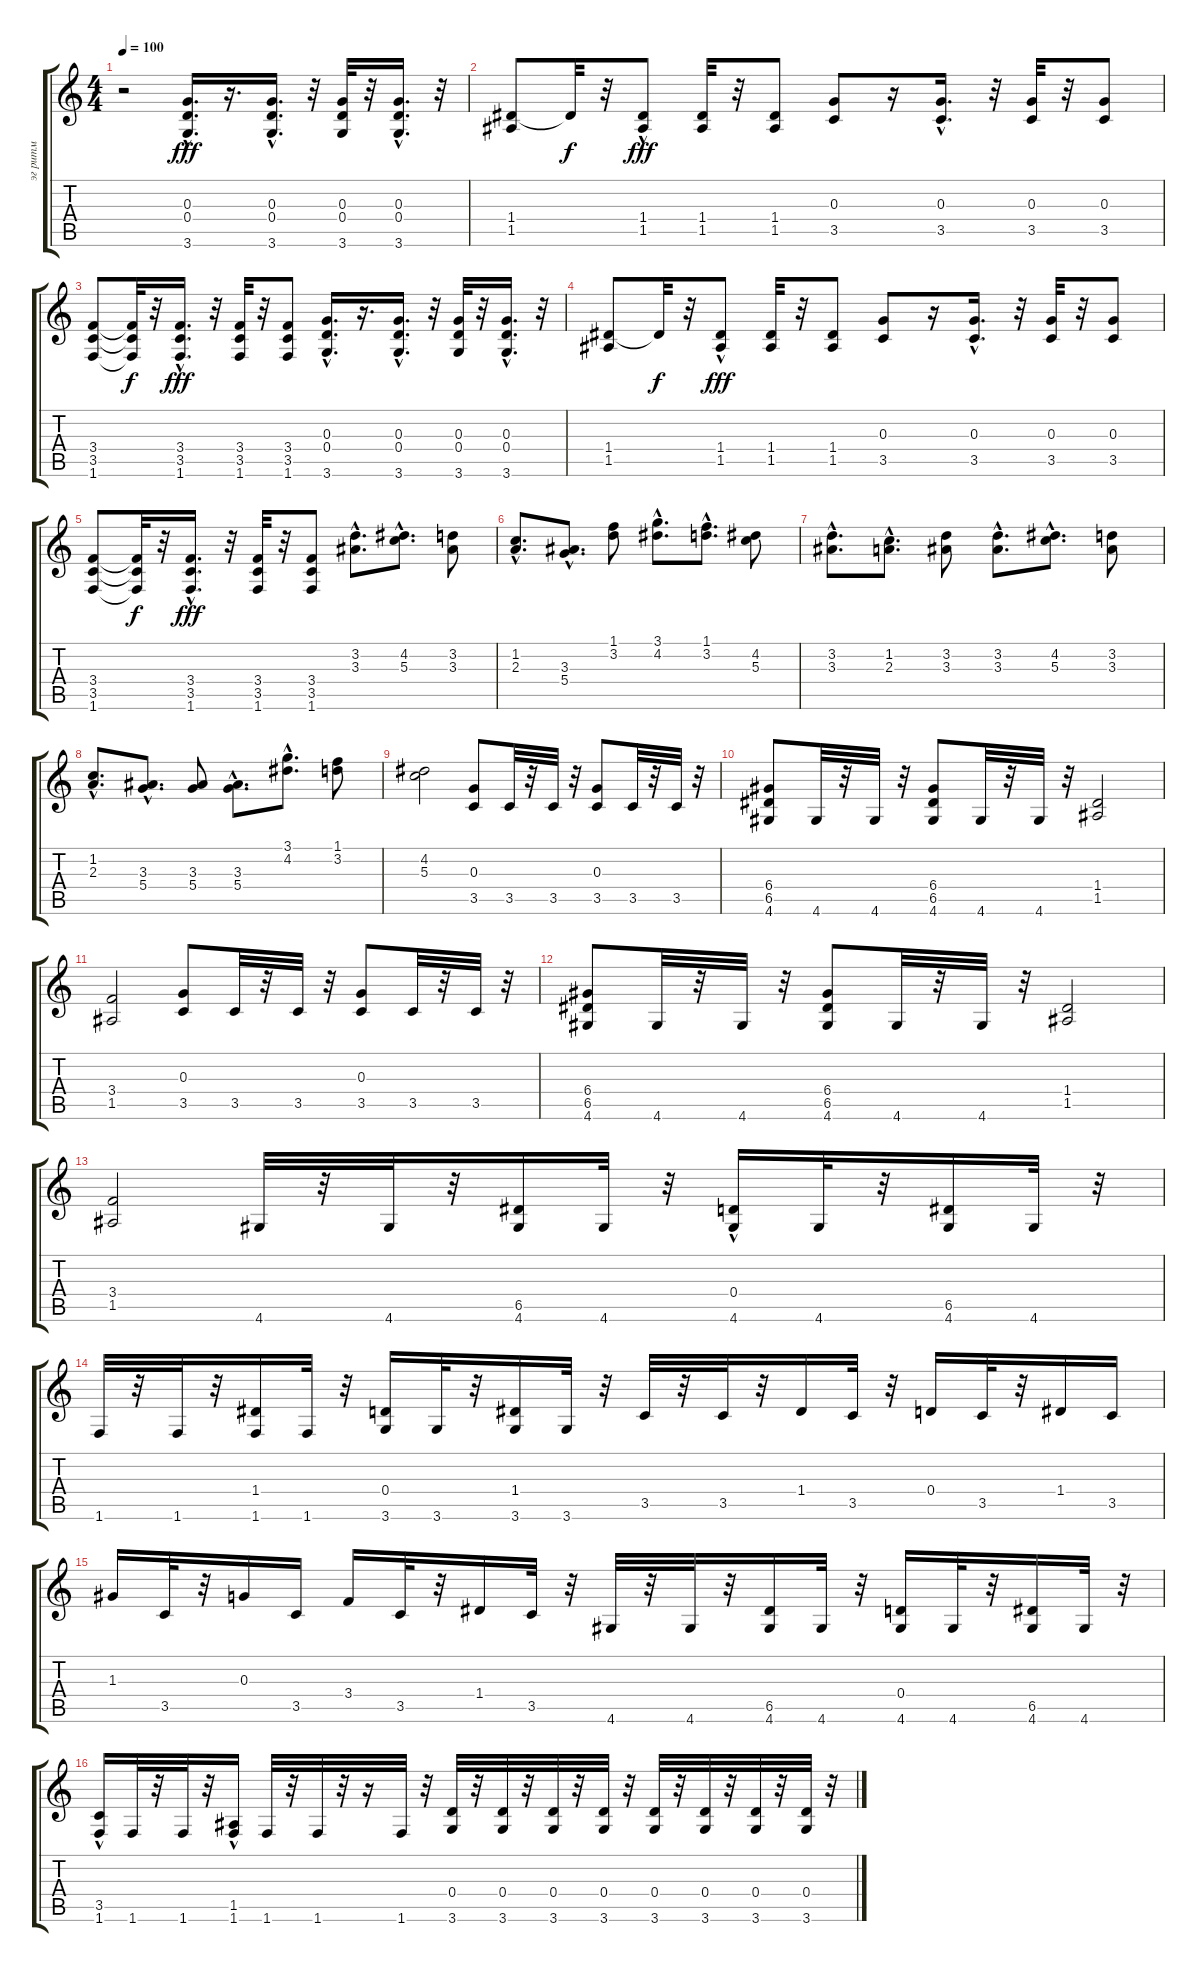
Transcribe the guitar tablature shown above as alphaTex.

\track ("эг ритм" "эг ритм") {instrument distortionguitar}
\staff {score tabs}
\tuning (E4 B3 G3 D3 A2 E2) {hide}
\ts (4 4)
\tempo 100
\clef g2
\ks c
r.2{dy fff} (0.3{hac} 0.4{hac} 3.6{hac}).16{d} r.16{d} (0.3{hac} 0.4{hac} 3.6{hac}).16{d} r.32 (0.3 0.4 3.6).32 r.32 (0.3{hac} 0.4{hac} 3.6{hac}).16{d} r.32 |
(1.4 1.5).8 1.4{t}.32{dy f} r.32 (1.4{hac} 1.5{hac}).8{dy fff} (1.4 1.5).32 r.32 (1.4 1.5).8 (0.3 3.5).8 r.16 (0.3{hac} 3.5{hac}).16{d} r.32 (0.3 3.5).32 r.32 (0.3 3.5).8 |
(3.4 3.5 1.6).8 (3.4{t} 3.5{t} 1.6{t}).32{dy f} r.32 (3.4{hac} 3.5{hac} 1.6{hac}).16{d dy fff} r.32 (3.4 3.5 1.6).32 r.32 (3.4 3.5 1.6).8 (0.3{hac} 0.4{hac} 3.6{hac}).16{d} r.16{d} (0.3{hac} 0.4{hac} 3.6{hac}).16{d} r.32 (0.3 0.4 3.6).32 r.32 (0.3{hac} 0.4{hac} 3.6{hac}).16{d} r.32 |
(1.4 1.5).8 1.4{t}.32{dy f} r.32 (1.4{hac} 1.5{hac}).8{dy fff} (1.4 1.5).32 r.32 (1.4 1.5).8 (0.3 3.5).8 r.16 (0.3{hac} 3.5{hac}).16{d} r.32 (0.3 3.5).32 r.32 (0.3 3.5).8 |
(3.4 3.5 1.6).8 (3.4{t} 3.5{t} 1.6{t}).32{dy f} r.32 (3.4{hac} 3.5{hac} 1.6{hac}).16{d dy fff} r.32 (3.4 3.5 1.6).32 r.32 (3.4 3.5 1.6).8 (3.2{hac} 3.3{hac}).8{d} (4.2{hac} 5.3{hac}).8{d} (3.2 3.3).8 |
(1.2{hac} 2.3{hac}).8{d} (3.3{hac} 5.4{hac}).8{d} (1.1 3.2).8 (3.1{hac} 4.2{hac}).8{d} (1.1{hac} 3.2{hac}).8{d} (4.2 5.3).8 |
(3.2{hac} 3.3{hac}).8{d} (1.2{hac} 2.3{hac}).8{d} (3.2 3.3).8 (3.2{hac} 3.3{hac}).8{d} (4.2{hac} 5.3{hac}).8{d} (3.2 3.3).8 |
(1.2{hac} 2.3{hac}).8{d} (3.3{hac} 5.4{hac}).8{d} (3.3 5.4).8 (3.3{hac} 5.4{hac}).8{d} (3.1{hac} 4.2{hac}).8{d} (1.1 3.2).8 |
(4.2 5.3).2 (0.3 3.5).8 3.5.32 r.32 3.5.32 r.32 (0.3 3.5).8 3.5.32 r.32 3.5.32 r.32 |
(6.4 6.5 4.6).8 4.6.32 r.32 4.6.32 r.32 (6.4 6.5 4.6).8 4.6.32 r.32 4.6.32 r.32 (1.4 1.5).2 |
(3.4 1.5).2 (0.3 3.5).8 3.5.32 r.32 3.5.32 r.32 (0.3 3.5).8 3.5.32 r.32 3.5.32 r.32 |
(6.4 6.5 4.6).8 4.6.32 r.32 4.6.32 r.32 (6.4 6.5 4.6).8 4.6.32 r.32 4.6.32 r.32 (1.4 1.5).2 |
(3.4 1.5).2 4.6.32 r.32 4.6.32 r.32 (6.5 4.6).16 4.6.32 r.32 (0.4{hac} 4.6).16 4.6.32 r.32 (6.5 4.6).16 4.6.32 r.32 |
1.6.32 r.32 1.6.32 r.32 (1.4 1.6).16 1.6.32 r.32 (0.4 3.6).16 3.6.32 r.32 (1.4 3.6).16 3.6.32 r.32 3.5.32 r.32 3.5.32 r.32 1.4.16 3.5.32 r.32 0.4.16 3.5.32 r.32 1.4.16 3.5.16 |
1.3.16 3.5.32 r.32 0.3.16 3.5.16 3.4.16 3.5.32 r.32 1.4.16 3.5.32 r.32 4.6.32 r.32 4.6.32 r.32 (6.5 4.6).16 4.6.32 r.32 (0.4 4.6).16 4.6.32 r.32 (6.5 4.6).16 4.6.32 r.32 |
(3.5{hac} 1.6).16 1.6.32 r.32 1.6.32 r.32 (1.5{hac} 1.6).16 1.6.32 r.32 1.6.32 r.32 r.16 1.6.32 r.32 (0.4 3.6).32 r.32 (0.4 3.6).32 r.32 (0.4 3.6).32 r.32 (0.4 3.6).32 r.32 (0.4 3.6).32 r.32 (0.4 3.6).32 r.32 (0.4 3.6).32 r.32 (0.4 3.6).32 r.32
